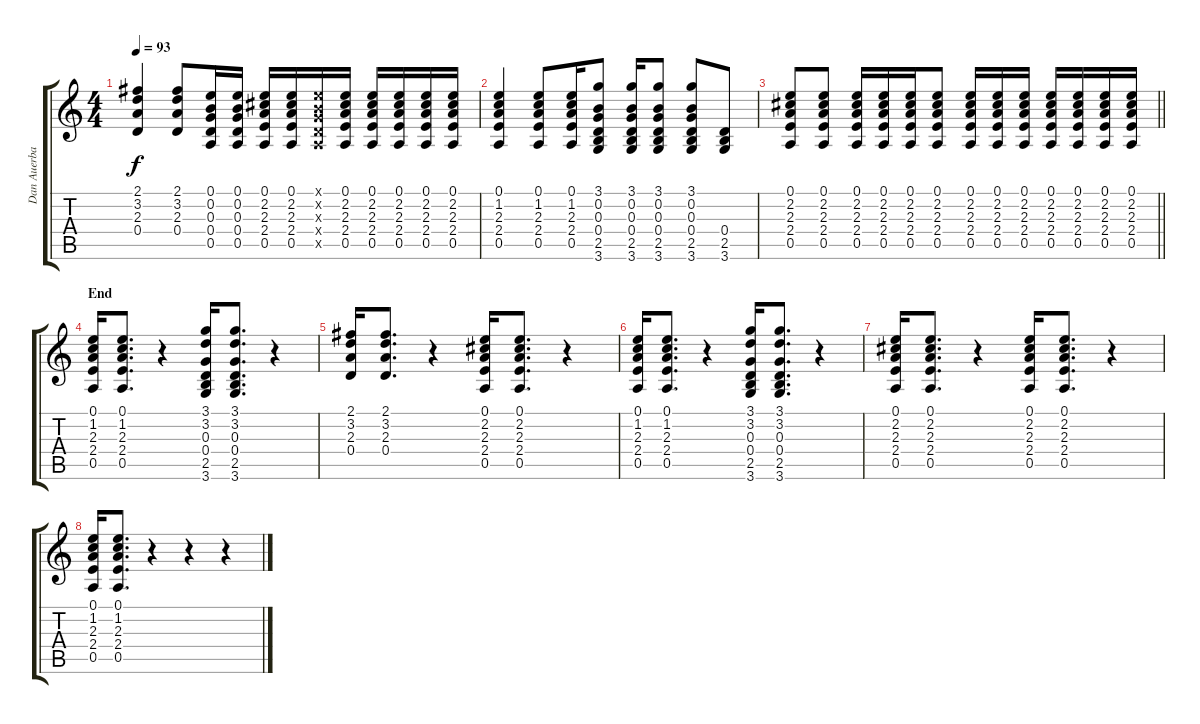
\track ("Dan Auerbach [Guitar II]" "Dan Auerba") {instrument distortionguitar}
\staff {score tabs}
\tuning (E4 B3 G3 D3 A2 E2) {hide}
\ts (4 4)
\tempo 93
\clef g2
\ks c
(2.1 3.2 2.3 0.4).4{dy f} (2.1 3.2 2.3 0.4).8 (0.1 0.2 0.3 0.4 0.5).16 (0.1 0.2 0.3 0.4 0.5).16 (0.1 2.2 2.3 2.4 0.5).16 (0.1 2.2 2.3 2.4 0.5).16 (0.1{x} 0.2{x} 0.3{x} 0.4{x} 0.5{x}).16 (0.1 2.2 2.3 2.4 0.5).16 (0.1 2.2 2.3 2.4 0.5).16 (0.1 2.2 2.3 2.4 0.5).16 (0.1 2.2 2.3 2.4 0.5).16 (0.1 2.2 2.3 2.4 0.5).16 |
(0.1 1.2 2.3 2.4 0.5).4 (0.1 1.2 2.3 2.4 0.5).8 (0.1 1.2 2.3 2.4 0.5).16 (3.1 0.2 0.3 0.4 2.5 3.6).8 (3.1 0.2 0.3 0.4 2.5 3.6).16 (3.1 0.2 0.3 0.4 2.5 3.6).8 (3.1 0.2 0.3 0.4 2.5 3.6).8 (0.4 2.5 3.6).8 |
\barLineRight lightlight
(0.1 2.2 2.3 2.4 0.5).8 (0.1 2.2 2.3 2.4 0.5).8 (0.1 2.2 2.3 2.4 0.5).16 (0.1 2.2 2.3 2.4 0.5).16 (0.1 2.2 2.3 2.4 0.5).16 (0.1 2.2 2.3 2.4 0.5).8 (0.1 2.2 2.3 2.4 0.5).16 (0.1 2.2 2.3 2.4 0.5).16 (0.1 2.2 2.3 2.4 0.5).16 (0.1 2.2 2.3 2.4 0.5).16 (0.1 2.2 2.3 2.4 0.5).16 (0.1 2.2 2.3 2.4 0.5).16 (0.1 2.2 2.3 2.4 0.5).16 |
\section ("" "End")
(0.1 1.2 2.3 2.4 0.5).16 (0.1 1.2 2.3 2.4 0.5).8{d} r.4 (3.1 3.2 0.3 0.4 2.5 3.6).16 (3.1 3.2 0.3 0.4 2.5 3.6).8{d} r.4 |
(2.1 3.2 2.3 0.4).16 (2.1 3.2 2.3 0.4).8{d} r.4 (0.1 2.2 2.3 2.4 0.5).16 (0.1 2.2 2.3 2.4 0.5).8{d} r.4 |
(0.1 1.2 2.3 2.4 0.5).16 (0.1 1.2 2.3 2.4 0.5).8{d} r.4 (3.1 3.2 0.3 0.4 2.5 3.6).16 (3.1 3.2 0.3 0.4 2.5 3.6).8{d} r.4 |
(0.1 2.2 2.3 2.4 0.5).16 (0.1 2.2 2.3 2.4 0.5).8{d} r.4 (0.1 2.2 2.3 2.4 0.5).16 (0.1 2.2 2.3 2.4 0.5).8{d} r.4 |
(0.1 1.2 2.3 2.4 0.5).16 (0.1 1.2 2.3 2.4 0.5).8{d} r.4 r.4 r.4
